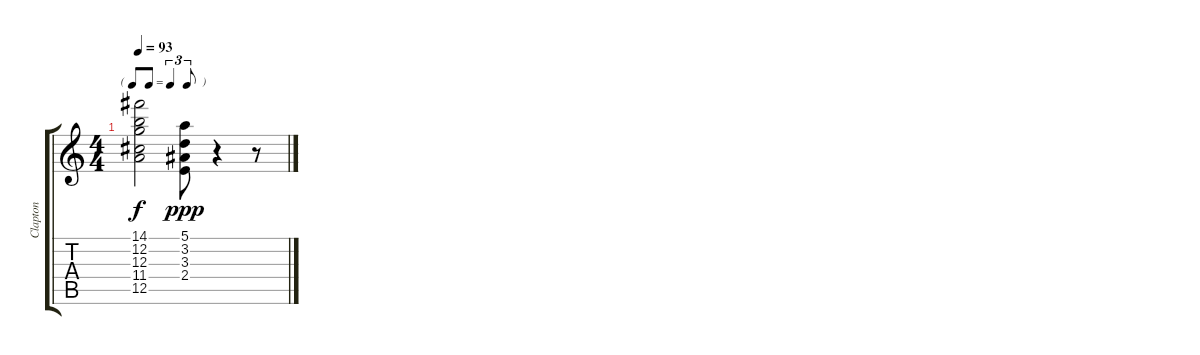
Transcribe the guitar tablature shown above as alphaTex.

\track ("Clapton" "Clapton") {instrument overdrivenguitar}
\staff {score tabs}
\tuning (E4 B3 G3 D3 A2 E2) {hide}
\ts (4 4)
\tf triplet8th
\tempo 93
\clef g2
\ks c
(14.1{t} 12.2{t} 12.3{t} 11.4{t} 12.5{t}).2{dy f} (5.1 3.2 3.3 2.4).8{dy ppp} r.4 r.8
